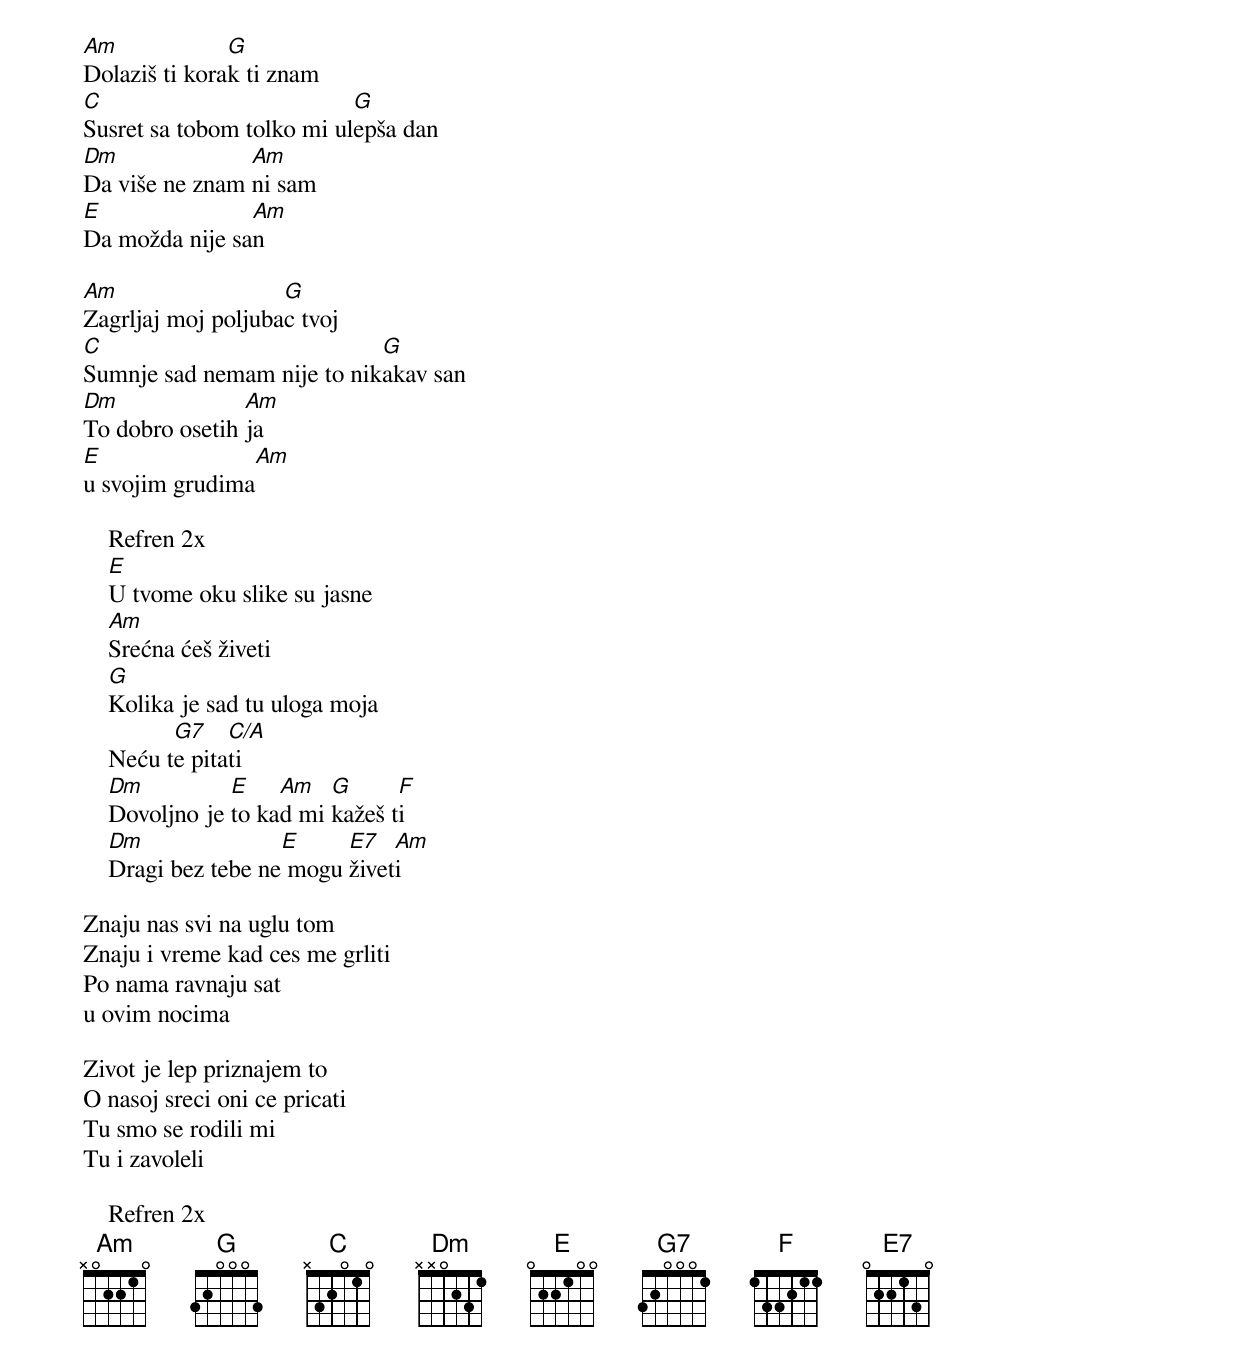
Am             G
Dolaziš ti korak ti znam
C                          G
Susret sa tobom tolko mi ulepša dan
Dm              Am
Da više ne znam ni sam
E               Am
Da možda nije san

Am                  G
Zagrljaj moj poljubac tvoj
C                           G
Sumnje sad nemam nije to nikakav san
Dm              Am
To dobro osetih ja
E               Am
u svojim grudima

    Refren 2x
    E
    U tvome oku slike su jasne
    Am
    Srećna ćeš živeti
    G
    Kolika je sad tu uloga moja
          G7    C/A
    Neću te pitati
    Dm          E    Am   G      F
    Dovoljno je to kad mi kažeš ti
    Dm               E     E7   Am
    Dragi bez tebe ne mogu živeti

Znaju nas svi na uglu tom
Znaju i vreme kad ces me grliti
Po nama ravnaju sat
u ovim nocima

Zivot je lep priznajem to
O nasoj sreci oni ce pricati
Tu smo se rodili mi
Tu i zavoleli

    Refren 2x
